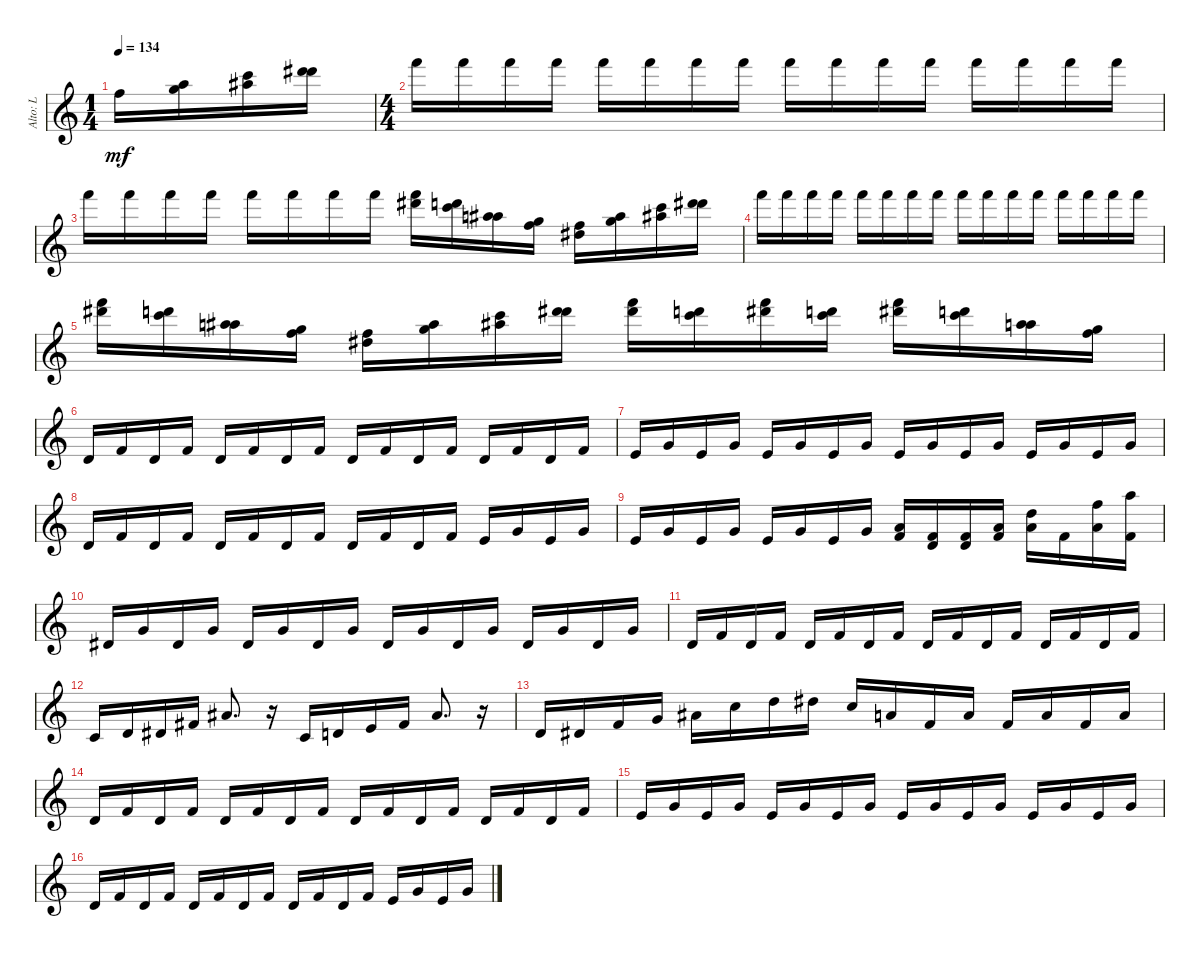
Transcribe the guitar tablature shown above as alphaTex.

\track ("Alto: L" "Alto: L") {instrument acousticgrandpiano}
\staff {score}
\tuning (E4 B3 G3 D3 A2 E2 B1) {hide}
\ts (1 4)
\tempo 134
\clef g2
\ks c
13.1.16{dy mf instrument acousticgrandpiano} (15.1 22.2).16 (18.1 25.2).16 (22.1 28.2).16 |
\ts (4 4)
25.1.16 25.1.16 25.1.16 25.1.16 25.1.16 25.1.16 25.1.16 25.1.16 25.1.16 25.1.16 25.1.16 25.1.16 25.1.16 25.1.16 25.1.16 25.1.16 |
25.1.16 25.1.16 25.1.16 25.1.16 25.1.16 25.1.16 25.1.16 25.1.16 (25.1 28.2).16 (22.1 25.2).16 (18.1 22.2).16 (15.1 18.2).16 (11.1 18.2).16 (15.1 22.2).16 (18.1 25.2).16 (22.1 28.2).16 |
25.1.16 25.1.16 25.1.16 25.1.16 25.1.16 25.1.16 25.1.16 25.1.16 25.1.16 25.1.16 25.1.16 25.1.16 25.1.16 25.1.16 25.1.16 25.1.16 |
(25.1 28.2).16 (22.1 25.2).16 (18.1 22.2).16 (15.1 18.2).16 (11.1 18.2).16 (15.1 22.2).16 (18.1 25.2).16 (22.1 28.2).16 (25.1 28.2).16 (22.1 25.2).16 (25.1 28.2).16 (22.1 25.2).16 (25.1 28.2).16 (22.1 25.2).16 (18.1 22.2).16 (15.1 18.2).16 |
3.2.16 1.1.16 3.2.16 1.1.16 3.2.16 1.1.16 3.2.16 1.1.16 3.2.16 1.1.16 3.2.16 1.1.16 3.2.16 1.1.16 3.2.16 1.1.16 |
0.1.16 3.1.16 0.1.16 3.1.16 0.1.16 3.1.16 0.1.16 3.1.16 0.1.16 3.1.16 0.1.16 3.1.16 0.1.16 3.1.16 0.1.16 3.1.16 |
3.2.16 1.1.16 3.2.16 1.1.16 3.2.16 1.1.16 3.2.16 1.1.16 3.2.16 1.1.16 3.2.16 1.1.16 0.1.16 3.1.16 0.1.16 3.1.16 |
0.1.16 3.1.16 0.1.16 3.1.16 0.1.16 3.1.16 0.1.16 3.1.16 (1.1 10.2).16 (1.1 3.2).16 (1.1 3.2).16 (1.1 10.2).16 (5.1 15.2).16 1.1.16 (5.1 18.2).16 (1.1 22.2).16 |
4.2.16 3.1.16 4.2.16 3.1.16 4.2.16 3.1.16 4.2.16 3.1.16 4.2.16 3.1.16 4.2.16 3.1.16 4.2.16 3.1.16 4.2.16 3.1.16 |
3.2.16 1.1.16 3.2.16 1.1.16 3.2.16 1.1.16 3.2.16 1.1.16 3.2.16 1.1.16 3.2.16 1.1.16 3.2.16 1.1.16 3.2.16 1.1.16 |
1.2.16 3.2.16 4.2.16 2.1.16 6.1.8{d} r.16 1.2.16 3.2.16 0.1.16 2.1.16 6.1.8{d} r.16 |
3.2.16 4.2.16 1.1.16 3.1.16 6.1.16 8.1.16 10.1.16 11.1.16 8.1.16 5.1.16 1.1.16 5.1.16 1.1.16 5.1.16 1.1.16 5.1.16 |
3.2.16 1.1.16 3.2.16 1.1.16 3.2.16 1.1.16 3.2.16 1.1.16 3.2.16 1.1.16 3.2.16 1.1.16 3.2.16 1.1.16 3.2.16 1.1.16 |
0.1.16 3.1.16 0.1.16 3.1.16 0.1.16 3.1.16 0.1.16 3.1.16 0.1.16 3.1.16 0.1.16 3.1.16 0.1.16 3.1.16 0.1.16 3.1.16 |
3.2.16 1.1.16 3.2.16 1.1.16 3.2.16 1.1.16 3.2.16 1.1.16 3.2.16 1.1.16 3.2.16 1.1.16 0.1.16 3.1.16 0.1.16 3.1.16
